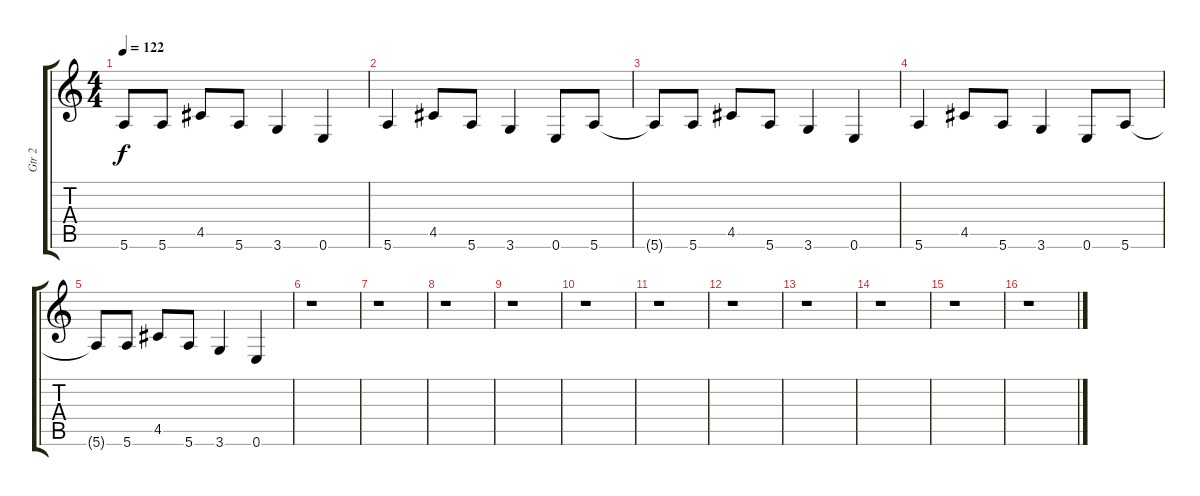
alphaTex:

\track ("Gtr 2" "Gtr 2") {instrument overdrivenguitar}
\staff {score tabs}
\tuning (E4 B3 G3 D3 A2 E2) {hide}
\ts (4 4)
\tempo 122
\clef g2
\ks c
5.6{t}.8{dy f} 5.6.8 4.5.8 5.6.8 3.6.4 0.6.4 |
5.6.4 4.5.8 5.6.8 3.6.4 0.6.8 5.6.8 |
5.6{t}.8 5.6.8 4.5.8 5.6.8 3.6.4 0.6.4 |
5.6.4 4.5.8 5.6.8 3.6.4 0.6.8 5.6.8 |
5.6{t}.8 5.6.8 4.5.8 5.6.8 3.6.4 0.6.4 |
r.1 |
r.1 |
r.1 |
r.1 |
r.1 |
r.1 |
r.1 |
r.1 |
r.1 |
r.1 |
r.1
